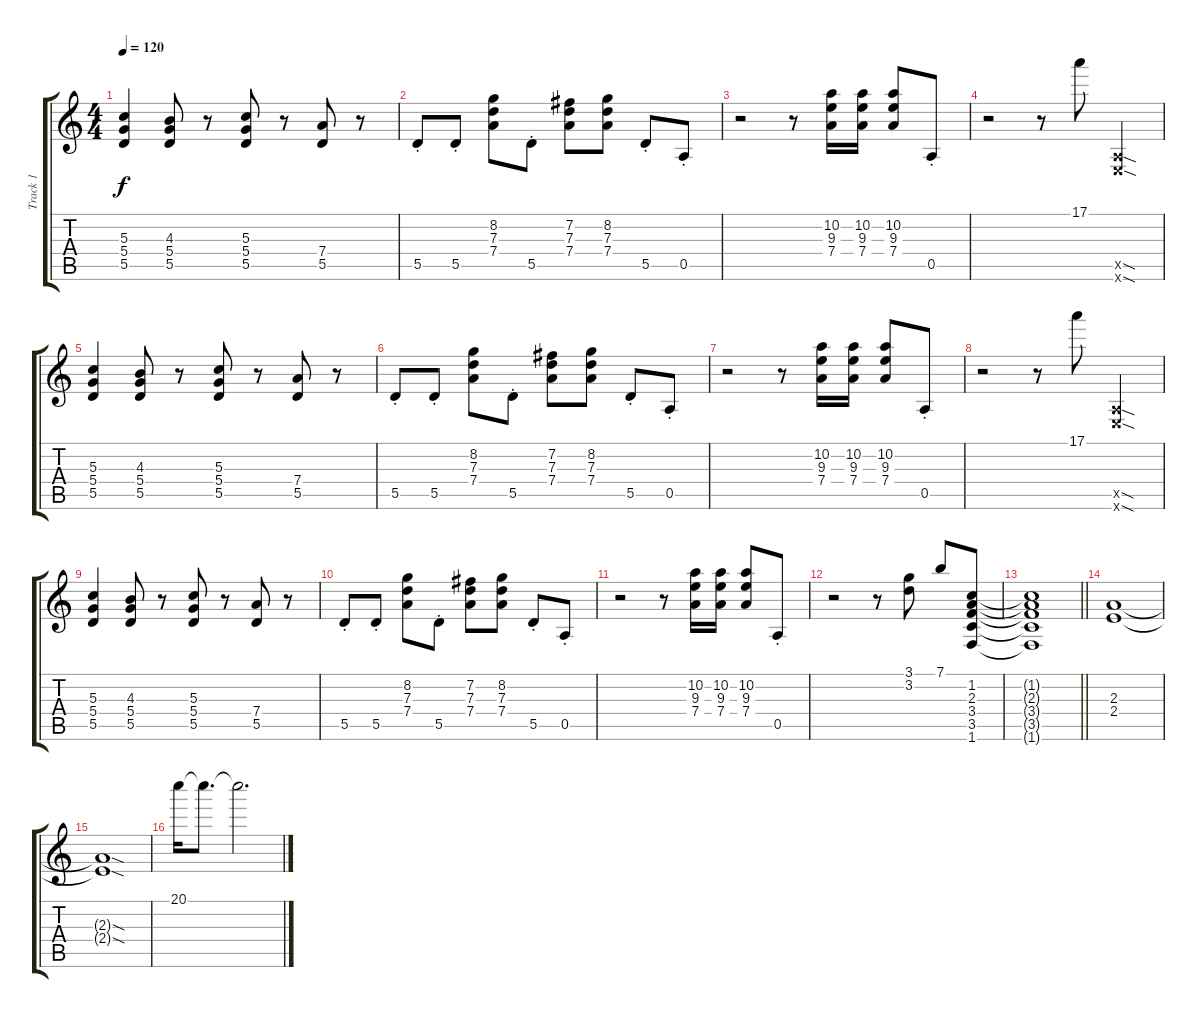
\track ("Track 1" "Track 1") {instrument distortionguitar}
\staff {score tabs}
\tuning (E4 B3 G3 D3 A2 E2) {hide}
\ts (4 4)
\tempo 120
\clef g2
\ks c
(5.3 5.4 5.5).4{dy f} (4.3 5.4 5.5).8 r.8 (5.3 5.4 5.5).8 r.8 (7.4 5.5).8 r.8 |
5.5{st}.8 5.5{st}.8 (8.2 7.3 7.4).8 5.5{st}.8 (7.2 7.3 7.4).8 (8.2 7.3 7.4).8 5.5{st}.8 0.5{st}.8 |
r.2 r.8 (10.2 9.3 7.4).16 (10.2 9.3 7.4).16 (10.2 9.3 7.4).8 0.5{st}.8 |
r.2 r.8 17.1.8 (0.5{sod x} 0.6{sod x}).4 |
(5.3 5.4 5.5).4 (4.3 5.4 5.5).8 r.8 (5.3 5.4 5.5).8 r.8 (7.4 5.5).8 r.8 |
5.5{st}.8 5.5{st}.8 (8.2 7.3 7.4).8 5.5{st}.8 (7.2 7.3 7.4).8 (8.2 7.3 7.4).8 5.5{st}.8 0.5{st}.8 |
r.2 r.8 (10.2 9.3 7.4).16 (10.2 9.3 7.4).16 (10.2 9.3 7.4).8 0.5{st}.8 |
r.2 r.8 17.1.8 (0.5{sod x} 0.6{sod x}).4 |
(5.3 5.4 5.5).4 (4.3 5.4 5.5).8 r.8 (5.3 5.4 5.5).8 r.8 (7.4 5.5).8 r.8 |
5.5{st}.8 5.5{st}.8 (8.2 7.3 7.4).8 5.5{st}.8 (7.2 7.3 7.4).8 (8.2 7.3 7.4).8 5.5{st}.8 0.5{st}.8 |
r.2 r.8 (10.2 9.3 7.4).16 (10.2 9.3 7.4).16 (10.2 9.3 7.4).8 0.5{st}.8 |
r.2 r.8 (3.1 3.2).8 7.1.8 (1.2 2.3 3.4 3.5 1.6).8 |
\barLineRight lightlight
(1.2{t} 2.3{t} 3.4{t} 3.5{t} 1.6{t}).1 |
(2.3 2.4).1 |
(2.3{sod t} 2.4{sod t}).1 |
20.1.16 20.1{t}.8{d} 20.1{t}.2{d}
